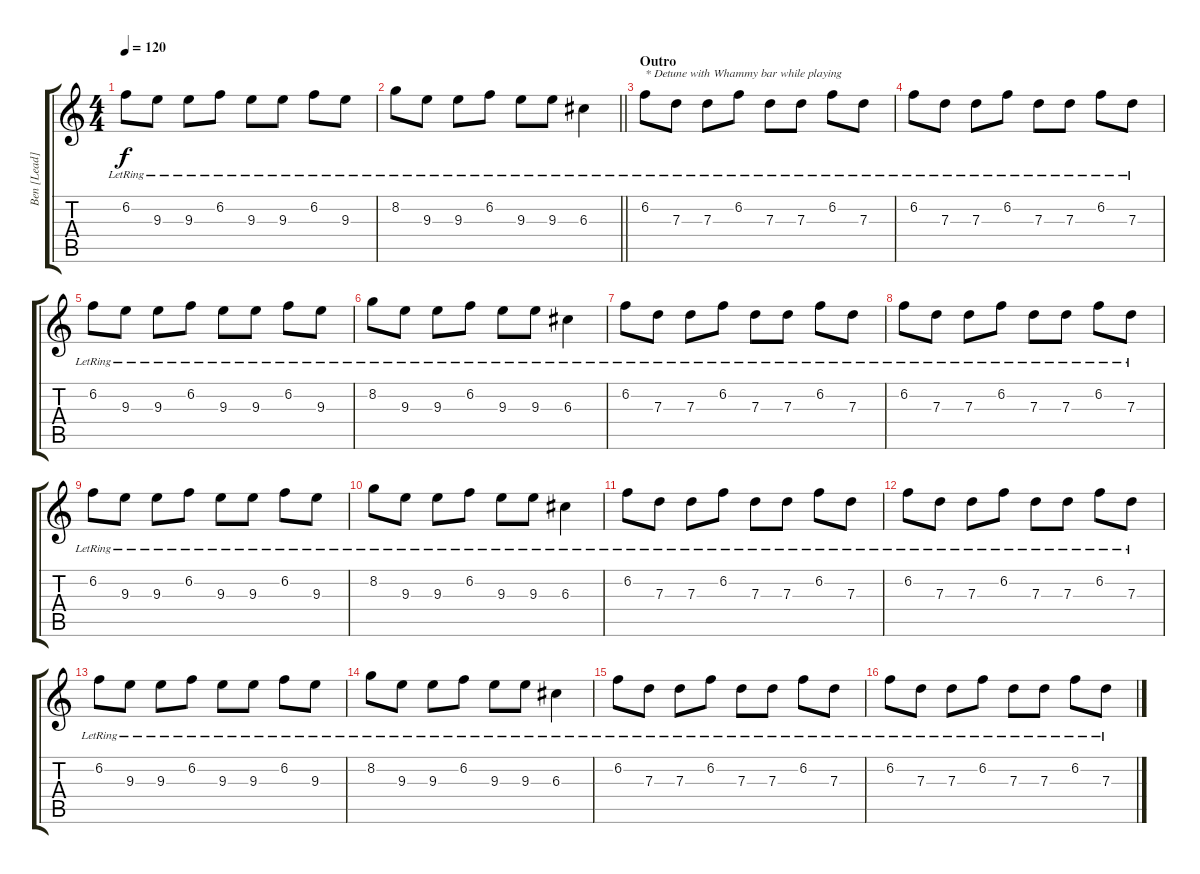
\track ("Ben [Lead]" "Ben [Lead]") {instrument electricguitarclean}
\staff {score tabs}
\tuning (E4 B3 G3 D3 A2 D2) {hide}
\ts (4 4)
\tempo 120
\clef g2
\ks c
6.2{lr}.8{dy f} 9.3{lr}.8 9.3{lr}.8 6.2{lr}.8 9.3{lr}.8 9.3{lr}.8 6.2{lr}.8 9.3{lr}.8 |
\barLineRight lightlight
8.2{lr}.8 9.3{lr}.8 9.3{lr}.8 6.2{lr}.8 9.3{lr}.8 9.3{lr}.8 6.3{lr}.4 |
\section ("" "Outro")
6.2{lr}.8{txt "* Detune with Whammy bar while playing"} 7.3{lr}.8 7.3{lr}.8 6.2{lr}.8 7.3{lr}.8 7.3{lr}.8 6.2{lr}.8 7.3{lr}.8 |
6.2{lr}.8 7.3{lr}.8 7.3{lr}.8 6.2{lr}.8 7.3{lr}.8 7.3{lr}.8 6.2{lr}.8 7.3{lr}.8 |
6.2{lr}.8 9.3{lr}.8 9.3{lr}.8 6.2{lr}.8 9.3{lr}.8 9.3{lr}.8 6.2{lr}.8 9.3{lr}.8 |
8.2{lr}.8 9.3{lr}.8 9.3{lr}.8 6.2{lr}.8 9.3{lr}.8 9.3{lr}.8 6.3{lr}.4 |
6.2{lr}.8 7.3{lr}.8 7.3{lr}.8 6.2{lr}.8 7.3{lr}.8 7.3{lr}.8 6.2{lr}.8 7.3{lr}.8 |
6.2{lr}.8 7.3{lr}.8 7.3{lr}.8 6.2{lr}.8 7.3{lr}.8 7.3{lr}.8 6.2{lr}.8 7.3{lr}.8 |
6.2{lr}.8 9.3{lr}.8 9.3{lr}.8 6.2{lr}.8 9.3{lr}.8 9.3{lr}.8 6.2{lr}.8 9.3{lr}.8 |
8.2{lr}.8 9.3{lr}.8 9.3{lr}.8 6.2{lr}.8 9.3{lr}.8 9.3{lr}.8 6.3{lr}.4 |
6.2{lr}.8 7.3{lr}.8 7.3{lr}.8 6.2{lr}.8 7.3{lr}.8 7.3{lr}.8 6.2{lr}.8 7.3{lr}.8 |
6.2{lr}.8 7.3{lr}.8 7.3{lr}.8 6.2{lr}.8 7.3{lr}.8 7.3{lr}.8 6.2{lr}.8 7.3{lr}.8 |
6.2{lr}.8 9.3{lr}.8 9.3{lr}.8 6.2{lr}.8 9.3{lr}.8 9.3{lr}.8 6.2{lr}.8 9.3{lr}.8 |
8.2{lr}.8 9.3{lr}.8 9.3{lr}.8 6.2{lr}.8 9.3{lr}.8 9.3{lr}.8 6.3{lr}.4 |
6.2{lr}.8 7.3{lr}.8 7.3{lr}.8 6.2{lr}.8 7.3{lr}.8 7.3{lr}.8 6.2{lr}.8 7.3{lr}.8 |
6.2{lr}.8 7.3{lr}.8 7.3{lr}.8 6.2{lr}.8 7.3{lr}.8 7.3{lr}.8 6.2{lr}.8 7.3{lr}.8
